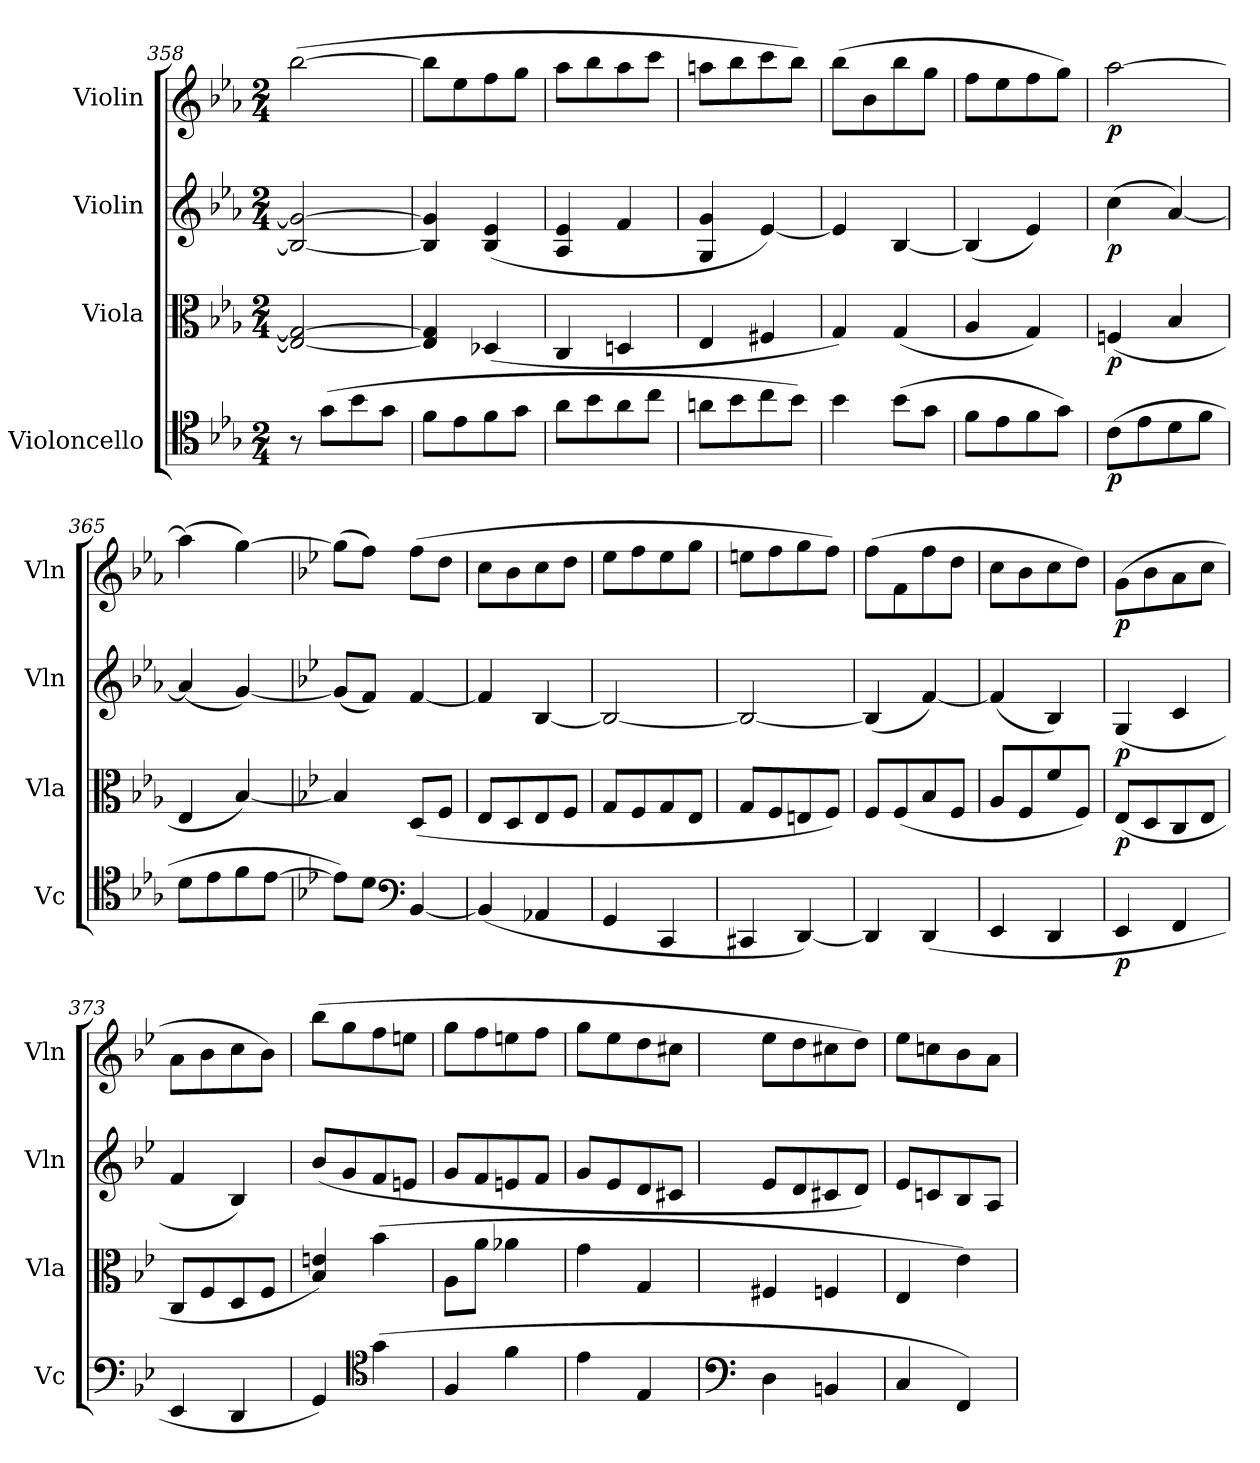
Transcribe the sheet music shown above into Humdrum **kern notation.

**kern	**dynam	**kern	**dynam	**kern	**dynam	**kern	**dynam
*part4	*part4	*part3	*part3	*part2	*part2	*part1	*part1
*staff4	*staff4	*staff3	*staff3	*staff2	*staff2	*staff1	*staff1
*I"Violoncello	*	*I"Viola	*	*I"Violin	*	*I"Violin	*
*I'Vc	*	*I'Vla	*	*I'Vln	*	*I'Vln	*
*clefC4	*	*clefC3	*	*clefG2	*	*clefG2	*
*k[b-e-a-]	*	*k[b-e-a-]	*	*k[b-e-a-]	*	*k[b-e-a-]	*
*M2/4	*	*M2/4	*	*M2/4	*	*M2/4	*
=358	=358	=358	=358	=358	=358	=358	=358
8r	.	2E-_/ 2G_/	.	2B-_/ 2g_/	.	([2bb-\	.
(8g\L	.	.	.	.	.	.	.
8b-\	.	.	.	.	.	.	.
8g\J	.	.	.	.	.	.	.
=359	=359	=359	=359	=359	=359	=359	=359
8f\L	.	4E-]/ 4G]/	.	4B-]/ 4g]/	.	8bb-\L]	.
8e-\	.	.	.	.	.	8ee-\	.
8f\	.	(4D-X/	.	(4B-/ 4e-/	.	8ff\	.
8g\J	.	.	.	.	.	8gg\J	.
=360	=360	=360	=360	=360	=360	=360	=360
8a-\L	.	4C/	.	4A-/ 4e-/	.	8aa-\L	.
8b-\	.	.	.	.	.	8bb-\	.
8a-\	.	4Dn/	.	4f/	.	8aa-\	.
8cc\J	.	.	.	.	.	8ccc\J	.
=361	=361	=361	=361	=361	=361	=361	=361
8an\L	.	4E-/	.	4G/ 4g/	.	8aan\L	.
8b-\	.	.	.	.	.	8bb-\	.
8cc\	.	4F#X/	.	[4e-/)	.	8ccc\	.
8b-\J)	.	.	.	.	.	8bb-\J)	.
=362	=362	=362	=362	=362	=362	=362	=362
4b-\	.	4G/)	.	4e-/]	.	(8bb-\L	.
.	.	.	.	.	.	8b-\	.
(8b-\L	.	(4G/	.	[4B-/	.	8bb-\	.
8g\J	.	.	.	.	.	8gg\J	.
=363	=363	=363	=363	=363	=363	=363	=363
8f\L	.	4A-/	.	(4B-/]	.	8ff\L	.
8e-\	.	.	.	.	.	8ee-\	.
8f\	.	4G/)	.	4e-/)	.	8ff\	.
8g\J)	.	.	.	.	.	8gg\J)	.
=364	=364	=364	=364	=364	=364	=364	=364
(8c\L	p	(4Fn/	p	(4cc\	p	[2aa-\	p
8e-\	.	.	.	.	.	.	.
8d\	.	4B-/	.	[4a-/)	.	.	.
8f\J	.	.	.	.	.	.	.
=365	=365	=365	=365	=365	=365	=365	=365
8d\L	.	4E-/	.	(4a-/]	.	(4aa-\]	.
8e-\	.	.	.	.	.	.	.
8f\	.	[4B-/)	.	[4g/)	.	[4gg\)	.
[8e-\J	.	.	.	.	.	.	.
=366	=366	=366	=366	=366	=366	=366	=366
*k[b-e-]	*	*k[b-e-]	*	*k[b-e-]	*	*k[b-e-]	*
8e-\L])	.	4B-/]	.	(8g/L]	.	(8gg\L]	.
8d\J	.	.	.	8f/J)	.	8ff\J)	.
*clefF4	*	*	*	*	*	*	*
[4BB-/	.	(8D/L	.	[4f/	.	(8ff\L	.
.	.	8F/J	.	.	.	8dd\J	.
=367	=367	=367	=367	=367	=367	=367	=367
(4BB-/]	.	8E-/L	.	4f/]	.	8cc\L	.
.	.	8D/	.	.	.	8b-\	.
4AA-X/	.	8E-/	.	[4B-/	.	8cc\	.
.	.	8F/J	.	.	.	8dd\J	.
=368	=368	=368	=368	=368	=368	=368	=368
4GG/	.	8G/L	.	2B-/_	.	8ee-\L	.
.	.	8F/	.	.	.	8ff\	.
4CC/	.	8G/	.	.	.	8ee-\	.
.	.	8E-/J	.	.	.	8gg\J	.
=369	=369	=369	=369	=369	=369	=369	=369
4CC#X/	.	8G/L	.	2B-/_	.	8een\L	.
.	.	8F/	.	.	.	8ff\	.
[4DD/)	.	8En/	.	.	.	8gg\	.
.	.	8F/J)	.	.	.	8ff\J)	.
=370	=370	=370	=370	=370	=370	=370	=370
4DD/]	.	8F/L	.	(4B-/]	.	(8ff\L	.
.	.	(8F/	.	.	.	8f\	.
(4DD/	.	8B-/	.	[4f/)	.	8ff\	.
.	.	8F/J	.	.	.	8dd\J	.
=371	=371	=371	=371	=371	=371	=371	=371
4EE-/	.	8A/L	.	(4f/]	.	8cc\L	.
.	.	8F/	.	.	.	8b-\	.
4DD/	.	8f/	.	4B-/)	.	8cc\	.
.	.	8F/J)	.	.	.	8dd\J)	.
=372	=372	=372	=372	=372	=372	=372	=372
4EE-/	p	(8E-/L	p	(4G/	p	(8g\L	p
.	.	8D/	.	.	.	8b-\	.
4FF/	.	8C/	.	4c/	.	8a\	.
.	.	8E-/J	.	.	.	8cc\J	.
=373	=373	=373	=373	=373	=373	=373	=373
4EE-/	.	8C/L	.	4f/	.	8a\L	.
.	.	8F/	.	.	.	8b-\	.
4DD/	.	8D/	.	4B-/)	.	8cc\	.
.	.	8F/J	.	.	.	8b-\J)	.
=374	=374	=374	=374	=374	=374	=374	=374
4GG/)	.	4B-/ 4en/)	.	(8b-/L	.	(8bb-\L	.
.	.	.	.	8g/	.	8gg\	.
*clefC4	*	*	*	*	*	*	*
(4g\	.	(4b-\	.	8f/	.	8ff\	.
.	.	.	.	8en/J	.	8een\J	.
=375	=375	=375	=375	=375	=375	=375	=375
4F/	.	8A\L	.	8g/L	.	8gg\L	.
.	.	8a\J	.	8f/	.	8ff\	.
4f\	.	4a-X\	.	8en/	.	8een\	.
.	.	.	.	8f/J	.	8ff\J	.
=376	=376	=376	=376	=376	=376	=376	=376
4e-\	.	4g\	.	8g/L	.	8gg\L	.
.	.	.	.	8e-/	.	8ee-\	.
4E-/	.	4G/	.	8d/	.	8dd\	.
.	.	.	.	8c#X/J	.	8cc#X\J	.
=377	=377	=377	=377	=377	=377	=377	=377
*clefF4	*	*	*	*	*	*	*
4D\	.	4F#X/	.	8e-/L	.	8ee-\L	.
.	.	.	.	8d/	.	8dd\	.
4BBn/	.	4Fn/	.	8c#X/	.	8cc#X\	.
.	.	.	.	8d/J)	.	8dd\J)	.
=378	=378	=378	=378	=378	=378	=378	=378
4C/	.	4E-/	.	8e-/L	.	8ee-\L	.
.	.	.	.	8cn/	.	8ccn\	.
4FF/)	.	4e-\)	.	8B-/	.	8b-\	.
.	.	.	.	8A/J	.	8a\J	.
=	=	=	=	=	=	=	=
*-	*-	*-	*-	*-	*-	*-	*-
